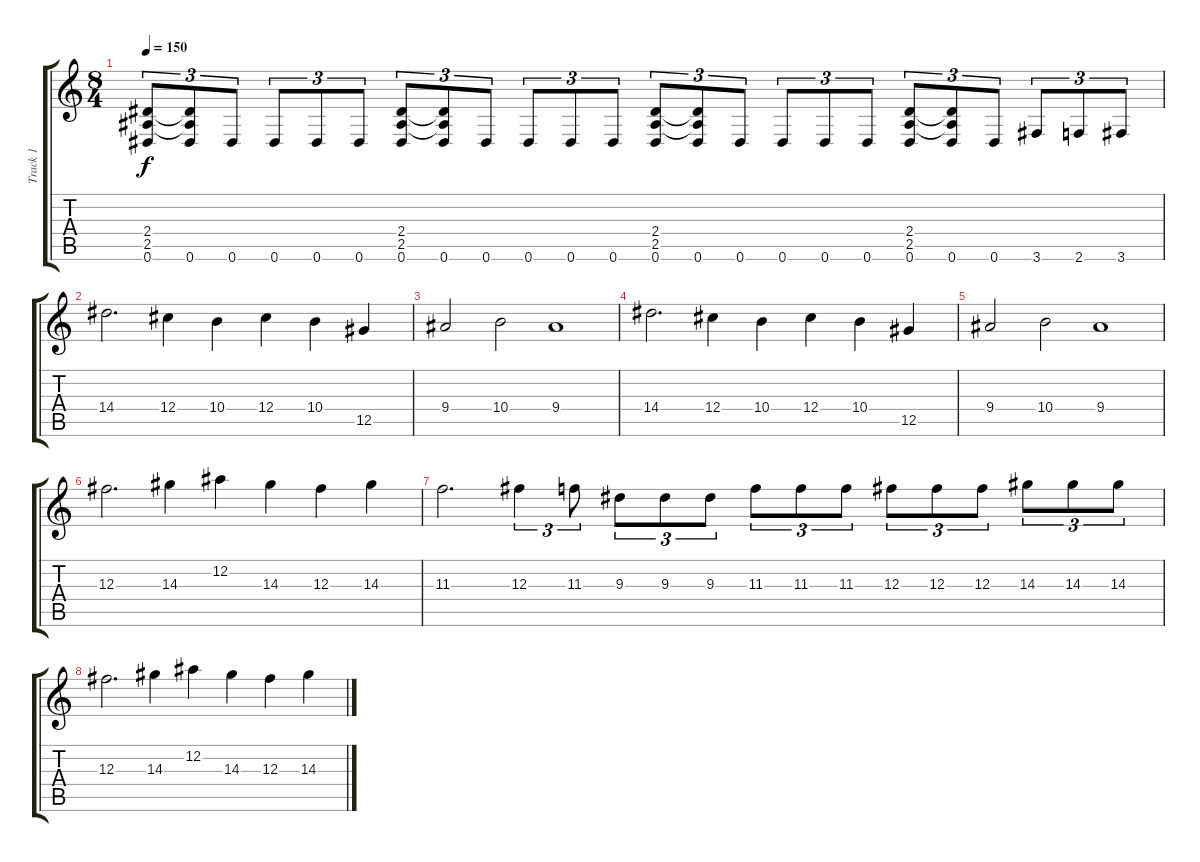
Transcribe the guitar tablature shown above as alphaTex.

\track ("Track 1" "Track 1") {instrument distortionguitar}
\staff {score tabs}
\tuning (Eb4 Bb3 Gb3 Db3 Ab2 Eb2) {hide}
\ts (8 4)
\tempo 150
\clef g2
\ks c
(2.4 2.5 0.6).8{tu (3 2) dy f} (2.4{t} 2.5{t} 0.6).8{tu (3 2)} 0.6.8{tu (3 2)} 0.6.8{tu (3 2)} 0.6.8{tu (3 2)} 0.6.8{tu (3 2)} (2.4 2.5 0.6).8{tu (3 2)} (2.4{t} 2.5{t} 0.6).8{tu (3 2)} 0.6.8{tu (3 2)} 0.6.8{tu (3 2)} 0.6.8{tu (3 2)} 0.6.8{tu (3 2)} (2.4 2.5 0.6).8{tu (3 2)} (2.4{t} 2.5{t} 0.6).8{tu (3 2)} 0.6.8{tu (3 2)} 0.6.8{tu (3 2)} 0.6.8{tu (3 2)} 0.6.8{tu (3 2)} (2.4 2.5 0.6).8{tu (3 2)} (2.4{t} 2.5{t} 0.6).8{tu (3 2)} 0.6.8{tu (3 2)} 3.6.8{tu (3 2)} 2.6.8{tu (3 2)} 3.6.8{tu (3 2)} |
14.4.2{d} 12.4.4 10.4.4 12.4.4 10.4.4 12.5.4 |
9.4.2 10.4.2 9.4.1 |
14.4.2{d} 12.4.4 10.4.4 12.4.4 10.4.4 12.5.4 |
9.4.2 10.4.2 9.4.1 |
12.3.2{d} 14.3.4 12.2.4 14.3.4 12.3.4 14.3.4 |
11.3.2{d} 12.3.4{tu (3 2)} 11.3.8{tu (3 2)} 9.3.8{tu (3 2)} 9.3.8{tu (3 2)} 9.3.8{tu (3 2)} 11.3.8{tu (3 2)} 11.3.8{tu (3 2)} 11.3.8{tu (3 2)} 12.3.8{tu (3 2)} 12.3.8{tu (3 2)} 12.3.8{tu (3 2)} 14.3.8{tu (3 2)} 14.3.8{tu (3 2)} 14.3.8{tu (3 2)} |
12.3.2{d} 14.3.4 12.2.4 14.3.4 12.3.4 14.3.4
